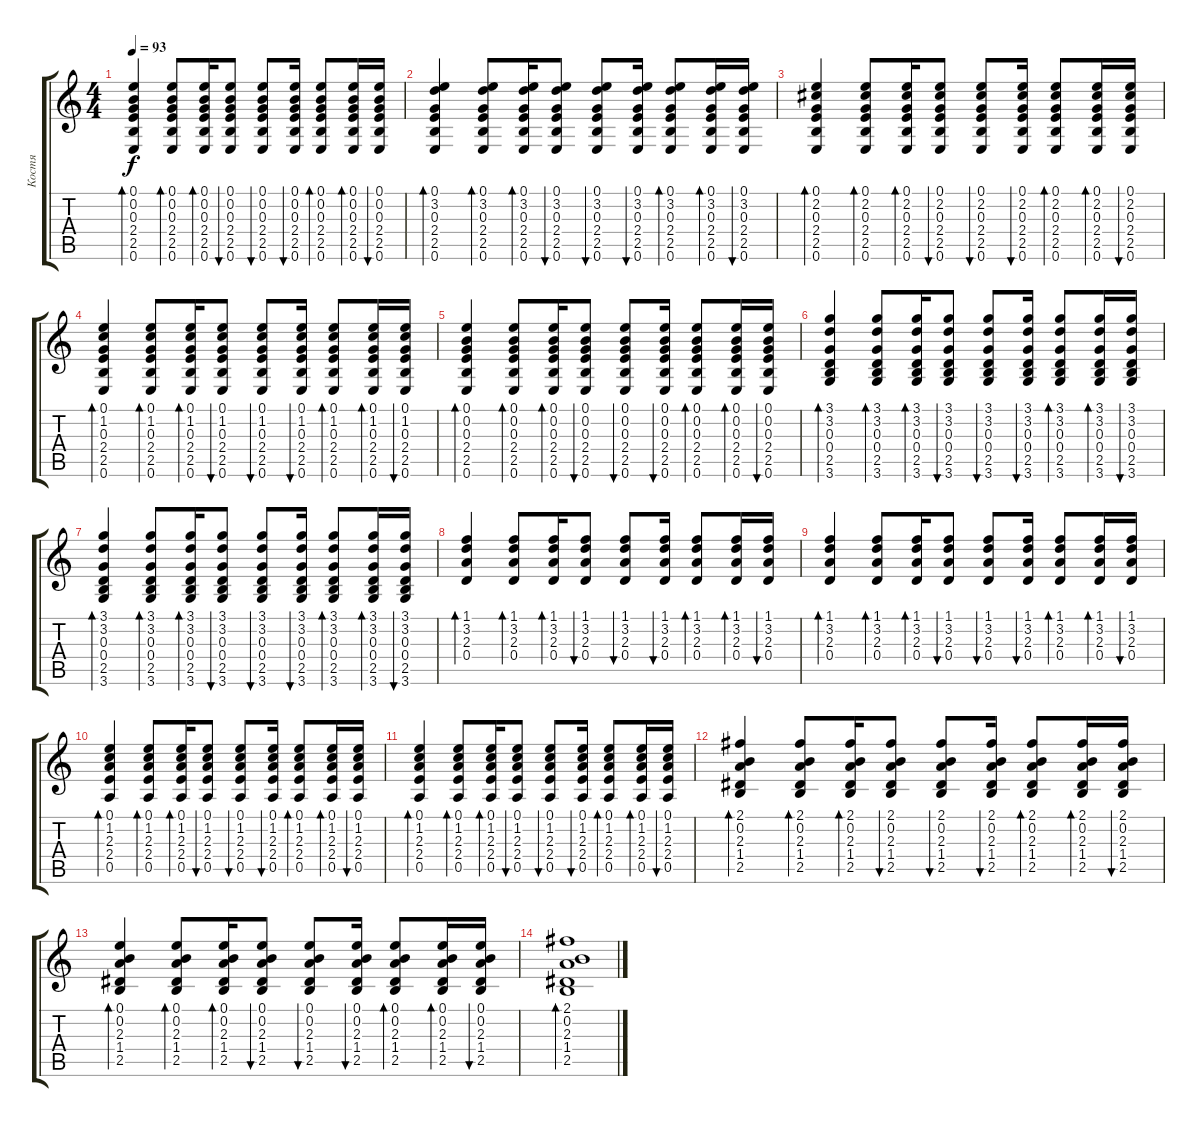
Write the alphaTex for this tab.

\track ("Костя" "Костя") {instrument acousticguitarnylon}
\staff {score tabs}
\tuning (E4 B3 G3 D3 A2 E2) {hide}
\ts (4 4)
\tempo 93
\clef g2
\ks c
(0.1 0.2 0.3 2.4 2.5 0.6).4{bd 30 dy f} (0.1 0.2 0.3 2.4 2.5 0.6).8{bd 30} (0.1 0.2 0.3 2.4 2.5 0.6).16{bd 30} (0.1 0.2 0.3 2.4 2.5 0.6).8{bu 30} (0.1 0.2 0.3 2.4 2.5 0.6).8{bu 30} (0.1 0.2 0.3 2.4 2.5 0.6).16{bu 30} (0.1 0.2 0.3 2.4 2.5 0.6).8{bd 30} (0.1 0.2 0.3 2.4 2.5 0.6).16{bd 30} (0.1 0.2 0.3 2.4 2.5 0.6).16{bu 30} |
(0.1 3.2 0.3 2.4 2.5 0.6).4{bd 30} (0.1 3.2 0.3 2.4 2.5 0.6).8{bd 30} (0.1 3.2 0.3 2.4 2.5 0.6).16{bd 30} (0.1 3.2 0.3 2.4 2.5 0.6).8{bu 30} (0.1 3.2 0.3 2.4 2.5 0.6).8{bu 30} (0.1 3.2 0.3 2.4 2.5 0.6).16{bu 30} (0.1 3.2 0.3 2.4 2.5 0.6).8{bd 30} (0.1 3.2 0.3 2.4 2.5 0.6).16{bd 30} (0.1 3.2 0.3 2.4 2.5 0.6).16{bu 30} |
(0.1 2.2 0.3 2.4 2.5 0.6).4{bd 30} (0.1 2.2 0.3 2.4 2.5 0.6).8{bd 30} (0.1 2.2 0.3 2.4 2.5 0.6).16{bd 30} (0.1 2.2 0.3 2.4 2.5 0.6).8{bu 30} (0.1 2.2 0.3 2.4 2.5 0.6).8{bu 30} (0.1 2.2 0.3 2.4 2.5 0.6).16{bu 30} (0.1 2.2 0.3 2.4 2.5 0.6).8{bd 30} (0.1 2.2 0.3 2.4 2.5 0.6).16{bd 30} (0.1 2.2 0.3 2.4 2.5 0.6).16{bu 30} |
(0.1 1.2 0.3 2.4 2.5 0.6).4{bd 30} (0.1 1.2 0.3 2.4 2.5 0.6).8{bd 30} (0.1 1.2 0.3 2.4 2.5 0.6).16{bd 30} (0.1 1.2 0.3 2.4 2.5 0.6).8{bu 30} (0.1 1.2 0.3 2.4 2.5 0.6).8{bu 30} (0.1 1.2 0.3 2.4 2.5 0.6).16{bu 30} (0.1 1.2 0.3 2.4 2.5 0.6).8{bd 30} (0.1 1.2 0.3 2.4 2.5 0.6).16{bd 30} (0.1 1.2 0.3 2.4 2.5 0.6).16{bu 30} |
(0.1 0.2 0.3 2.4 2.5 0.6).4{bd 30} (0.1 0.2 0.3 2.4 2.5 0.6).8{bd 30} (0.1 0.2 0.3 2.4 2.5 0.6).16{bd 30} (0.1 0.2 0.3 2.4 2.5 0.6).8{bu 30} (0.1 0.2 0.3 2.4 2.5 0.6).8{bu 30} (0.1 0.2 0.3 2.4 2.5 0.6).16{bu 30} (0.1 0.2 0.3 2.4 2.5 0.6).8{bd 30} (0.1 0.2 0.3 2.4 2.5 0.6).16{bd 30} (0.1 0.2 0.3 2.4 2.5 0.6).16{bu 30} |
(3.1 3.2 0.3 0.4 2.5 3.6).4{bd 30} (3.1 3.2 0.3 0.4 2.5 3.6).8{bd 30} (3.1 3.2 0.3 0.4 2.5 3.6).16{bd 30} (3.1 3.2 0.3 0.4 2.5 3.6).8{bu 30} (3.1 3.2 0.3 0.4 2.5 3.6).8{bu 30} (3.1 3.2 0.3 0.4 2.5 3.6).16{bu 30} (3.1 3.2 0.3 0.4 2.5 3.6).8{bd 30} (3.1 3.2 0.3 0.4 2.5 3.6).16{bd 30} (3.1 3.2 0.3 0.4 2.5 3.6).16{bu 30} |
(3.1 3.2 0.3 0.4 2.5 3.6).4{bd 30} (3.1 3.2 0.3 0.4 2.5 3.6).8{bd 30} (3.1 3.2 0.3 0.4 2.5 3.6).16{bd 30} (3.1 3.2 0.3 0.4 2.5 3.6).8{bu 30} (3.1 3.2 0.3 0.4 2.5 3.6).8{bu 30} (3.1 3.2 0.3 0.4 2.5 3.6).16{bu 30} (3.1 3.2 0.3 0.4 2.5 3.6).8{bd 30} (3.1 3.2 0.3 0.4 2.5 3.6).16{bd 30} (3.1 3.2 0.3 0.4 2.5 3.6).16{bu 30} |
(1.1 3.2 2.3 0.4).4{bd 30} (1.1 3.2 2.3 0.4).8{bd 30} (1.1 3.2 2.3 0.4).16{bd 30} (1.1 3.2 2.3 0.4).8{bu 30} (1.1 3.2 2.3 0.4).8{bu 30} (1.1 3.2 2.3 0.4).16{bu 30} (1.1 3.2 2.3 0.4).8{bd 30} (1.1 3.2 2.3 0.4).16{bd 30} (1.1 3.2 2.3 0.4).16{bu 30} |
(1.1 3.2 2.3 0.4).4{bd 30} (1.1 3.2 2.3 0.4).8{bd 30} (1.1 3.2 2.3 0.4).16{bd 30} (1.1 3.2 2.3 0.4).8{bu 30} (1.1 3.2 2.3 0.4).8{bu 30} (1.1 3.2 2.3 0.4).16{bu 30} (1.1 3.2 2.3 0.4).8{bd 30} (1.1 3.2 2.3 0.4).16{bd 30} (1.1 3.2 2.3 0.4).16{bu 30} |
(0.1 1.2 2.3 2.4 0.5).4{bd 30} (0.1 1.2 2.3 2.4 0.5).8{bd 30} (0.1 1.2 2.3 2.4 0.5).16{bd 30} (0.1 1.2 2.3 2.4 0.5).8{bu 30} (0.1 1.2 2.3 2.4 0.5).8{bu 30} (0.1 1.2 2.3 2.4 0.5).16{bu 30} (0.1 1.2 2.3 2.4 0.5).8{bd 30} (0.1 1.2 2.3 2.4 0.5).16{bd 30} (0.1 1.2 2.3 2.4 0.5).16{bu 30} |
(0.1 1.2 2.3 2.4 0.5).4{bd 30} (0.1 1.2 2.3 2.4 0.5).8{bd 30} (0.1 1.2 2.3 2.4 0.5).16{bd 30} (0.1 1.2 2.3 2.4 0.5).8{bu 30} (0.1 1.2 2.3 2.4 0.5).8{bu 30} (0.1 1.2 2.3 2.4 0.5).16{bu 30} (0.1 1.2 2.3 2.4 0.5).8{bd 30} (0.1 1.2 2.3 2.4 0.5).16{bd 30} (0.1 1.2 2.3 2.4 0.5).16{bu 30} |
(2.1 0.2 2.3 1.4 2.5).4{bd 30} (2.1 0.2 2.3 1.4 2.5).8{bd 30} (2.1 0.2 2.3 1.4 2.5).16{bd 30} (2.1 0.2 2.3 1.4 2.5).8{bu 30} (2.1 0.2 2.3 1.4 2.5).8{bu 30} (2.1 0.2 2.3 1.4 2.5).16{bu 30} (2.1 0.2 2.3 1.4 2.5).8{bd 30} (2.1 0.2 2.3 1.4 2.5).16{bd 30} (2.1 0.2 2.3 1.4 2.5).16{bu 30} |
(0.1 0.2 2.3 1.4 2.5).4{bd 30} (0.1 0.2 2.3 1.4 2.5).8{bd 30} (0.1 0.2 2.3 1.4 2.5).16{bd 30} (0.1 0.2 2.3 1.4 2.5).8{bu 30} (0.1 0.2 2.3 1.4 2.5).8{bu 30} (0.1 0.2 2.3 1.4 2.5).16{bu 30} (0.1 0.2 2.3 1.4 2.5).8{bd 30} (0.1 0.2 2.3 1.4 2.5).16{bd 30} (0.1 0.2 2.3 1.4 2.5).16{bu 30} |
(2.1 0.2 2.3 1.4 2.5).1{bd 240}
